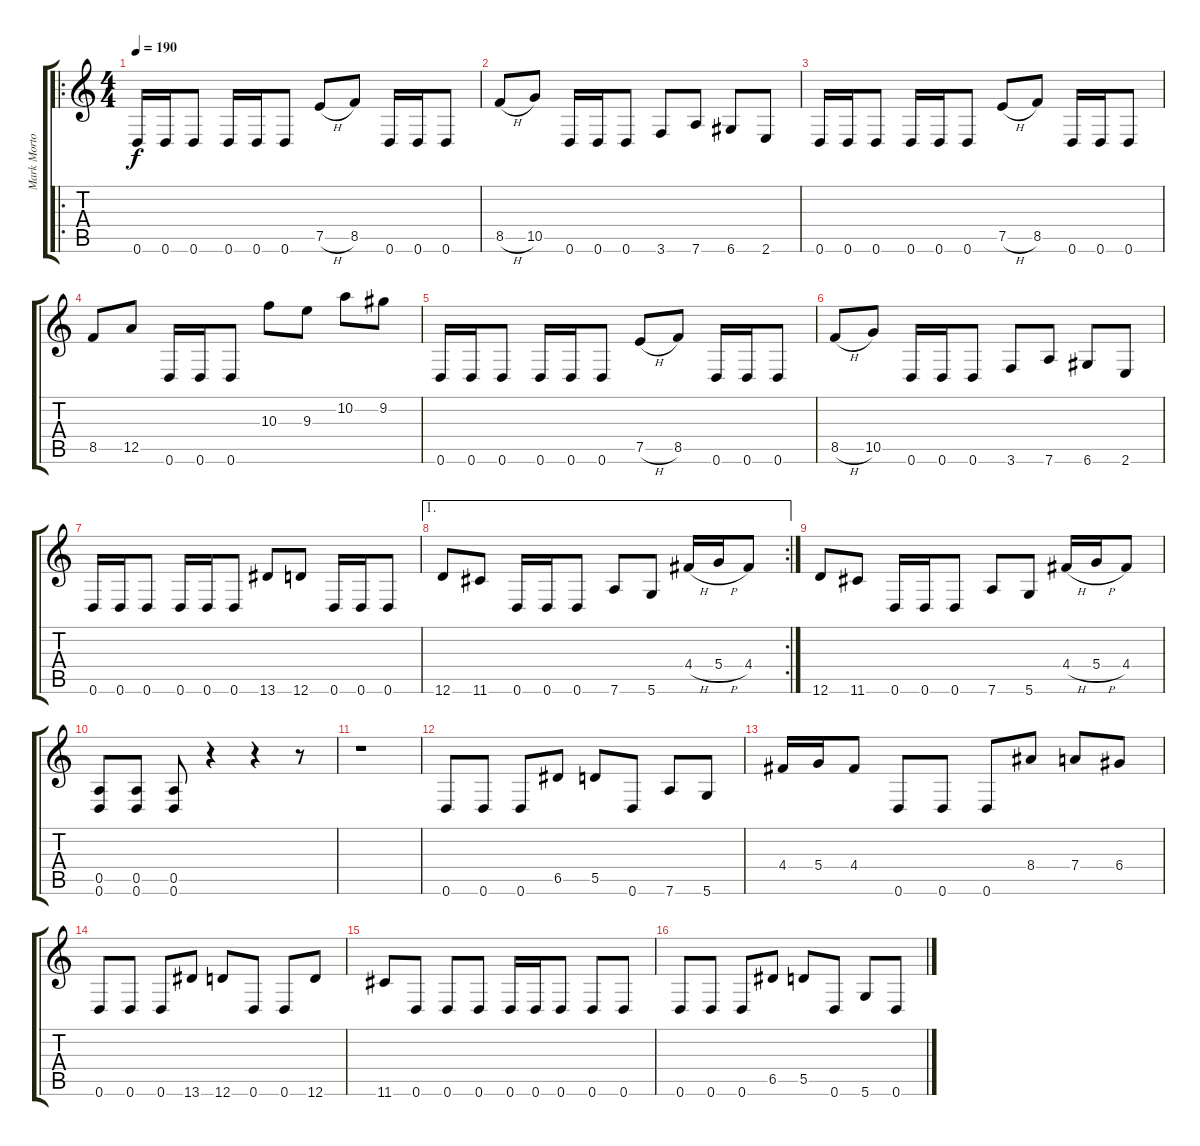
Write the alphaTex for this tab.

\track ("Mark Morton" "Mark Morto") {instrument distortionguitar}
\staff {score tabs}
\tuning (E4 B3 G3 D3 A2 D2) {hide}
\ro
\ts (4 4)
\tempo 190
\clef g2
\ks c
0.6.16{dy f instrument distortionguitar} 0.6.16 0.6.8 0.6.16 0.6.16 0.6.8 7.5{h}.8 8.5.8 0.6.16 0.6.16 0.6.8 |
8.5{h}.8 10.5.8 0.6.16 0.6.16 0.6.8 3.6.8 7.6.8 6.6.8 2.6.8 |
0.6.16 0.6.16 0.6.8 0.6.16 0.6.16 0.6.8 7.5{h}.8 8.5.8 0.6.16 0.6.16{txt ""} 0.6.8 |
8.5.8 12.5.8 0.6.16 0.6.16 0.6.8 10.3.8 9.3.8 10.2.8 9.2.8 |
0.6.16 0.6.16 0.6.8 0.6.16 0.6.16 0.6.8 7.5{h}.8 8.5.8 0.6.16 0.6.16 0.6.8 |
8.5{h}.8 10.5.8 0.6.16 0.6.16 0.6.8 3.6.8 7.6.8 6.6.8 2.6.8 |
0.6.16 0.6.16 0.6.8 0.6.16 0.6.16 0.6.8 13.6.8 12.6.8 0.6.16 0.6.16 0.6.8 |
\ae 1
\rc 2
12.6.8 11.6.8 0.6.16 0.6.16 0.6.8 7.6.8 5.6.8 4.4{h}.16 5.4{h}.16 4.4.8 |
12.6.8 11.6.8 0.6.16 0.6.16 0.6.8 7.6.8 5.6.8 4.4{h}.16 5.4{h}.16 4.4.8 |
(0.5 0.6).8 (0.5 0.6).8 (0.5 0.6).8 r.4 r.4 r.8 |
r.1 |
0.6.8 0.6.8 0.6.8 6.5.8 5.5.8 0.6.8 7.6.8 5.6.8 |
4.4.16 5.4.16 4.4.8 0.6.8 0.6.8 0.6.8 8.4.8 7.4.8 6.4.8 |
0.6.8 0.6.8 0.6.8 13.6.8 12.6.8 0.6.8 0.6.8 12.6.8 |
11.6.8 0.6.8 0.6.8 0.6.8 0.6.16 0.6.16 0.6.8 0.6.8 0.6.8 |
0.6.8 0.6.8 0.6.8 6.5.8 5.5.8 0.6.8 5.6.8 0.6.8
